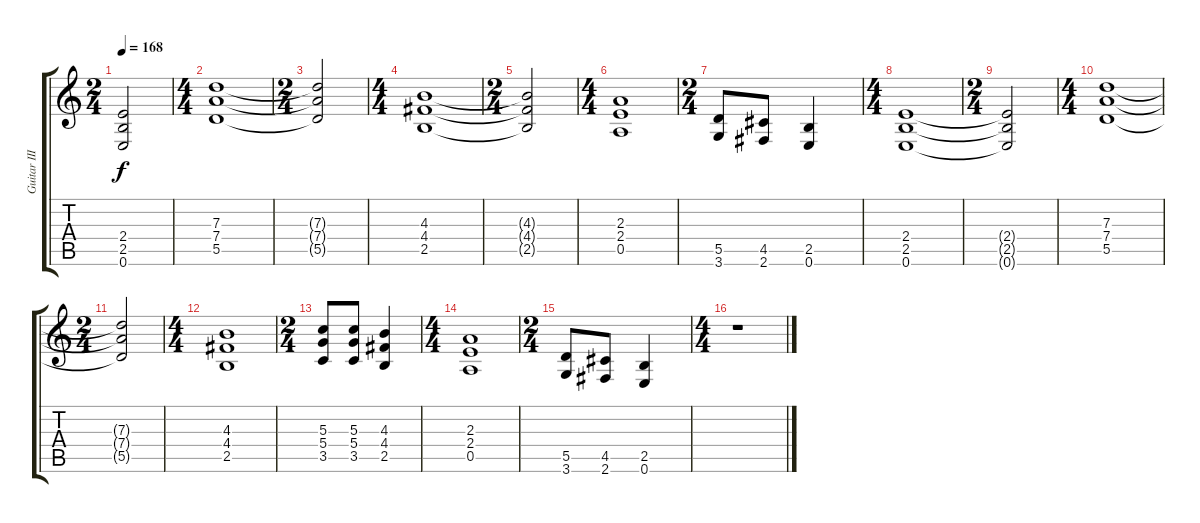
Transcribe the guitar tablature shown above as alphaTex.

\track ("Guitar III" "Guitar III") {instrument distortionguitar}
\staff {score tabs}
\tuning (E4 B3 G3 D3 A2 E2) {hide}
\ts (2 4)
\tempo 168
\clef g2
\ks c
(2.4{t} 2.5{t} 0.6{t}).2{dy f} |
\ts (4 4)
(7.3 7.4 5.5).1 |
\ts (2 4)
(7.3{t} 7.4{t} 5.5{t}).2 |
\ts (4 4)
(4.3 4.4 2.5).1 |
\ts (2 4)
(4.3{t} 4.4{t} 2.5{t}).2 |
\ts (4 4)
(2.3 2.4 0.5).1 |
\ts (2 4)
(5.5 3.6).8 (4.5 2.6).8 (2.5 0.6).4 |
\ts (4 4)
(2.4 2.5 0.6).1 |
\ts (2 4)
(2.4{t} 2.5{t} 0.6{t}).2 |
\ts (4 4)
(7.3 7.4 5.5).1 |
\ts (2 4)
(7.3{t} 7.4{t} 5.5{t}).2 |
\ts (4 4)
(4.3 4.4 2.5).1 |
\ts (2 4)
(5.3 5.4 3.5).8 (5.3 5.4 3.5).8 (4.3 4.4 2.5).4 |
\ts (4 4)
(2.3 2.4 0.5).1 |
\ts (2 4)
(5.5 3.6).8 (4.5 2.6).8 (2.5 0.6).4 |
\ts (4 4)
r.1
